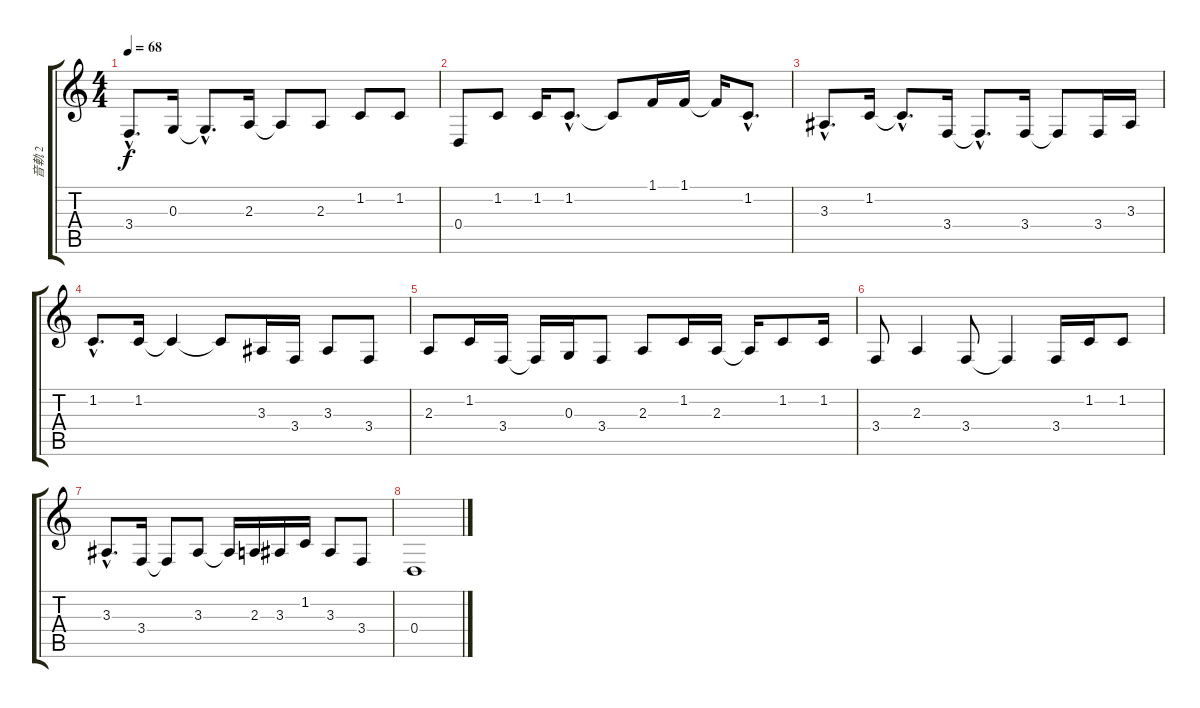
\track ("音軌 2" "音軌 2") {instrument acousticgrandpiano}
\staff {score tabs}
\tuning (E4 B3 G3 D3 A2 E2) {hide}
\ts (4 4)
\tempo 68
\clef g2
\ks c
3.4{hac}.8{d dy f instrument acousticgrandpiano} 0.3.16 0.3{hac t}.8{d} 2.3.16 2.3{t}.8 2.3.8 1.2.8 1.2.8 |
0.4.8 1.2.8 1.2.16 1.2{hac}.8{d} 1.2{t}.8 1.1.16 1.1.16 1.1{t}.16 1.2{hac}.8{d} |
3.3{hac}.8{d} 1.2.16 1.2{hac t}.8{d} 3.4.16 3.4{hac t}.8{d} 3.4.16 3.4{t}.8 3.4.16 3.3.16 |
1.2{hac}.8{d} 1.2.16 1.2{t}.4 1.2{t}.8 3.3.16 3.4.16 3.3.8 3.4.8 |
2.3.8 1.2.16 3.4.16 3.4{t}.16 0.3.16 3.4.8 2.3.8 1.2.16 2.3.16 2.3{t}.16 1.2.8 1.2.16 |
3.4.8 2.3.4 3.4.8 3.4{t}.4 3.4.16 1.2.16 1.2.8 |
3.3{hac}.8{d} 3.4.16 3.4{t}.8 3.3.8 3.3{t}.16 2.3.16 3.3.16 1.2.16 3.3.8 3.4.8 |
0.4.1
